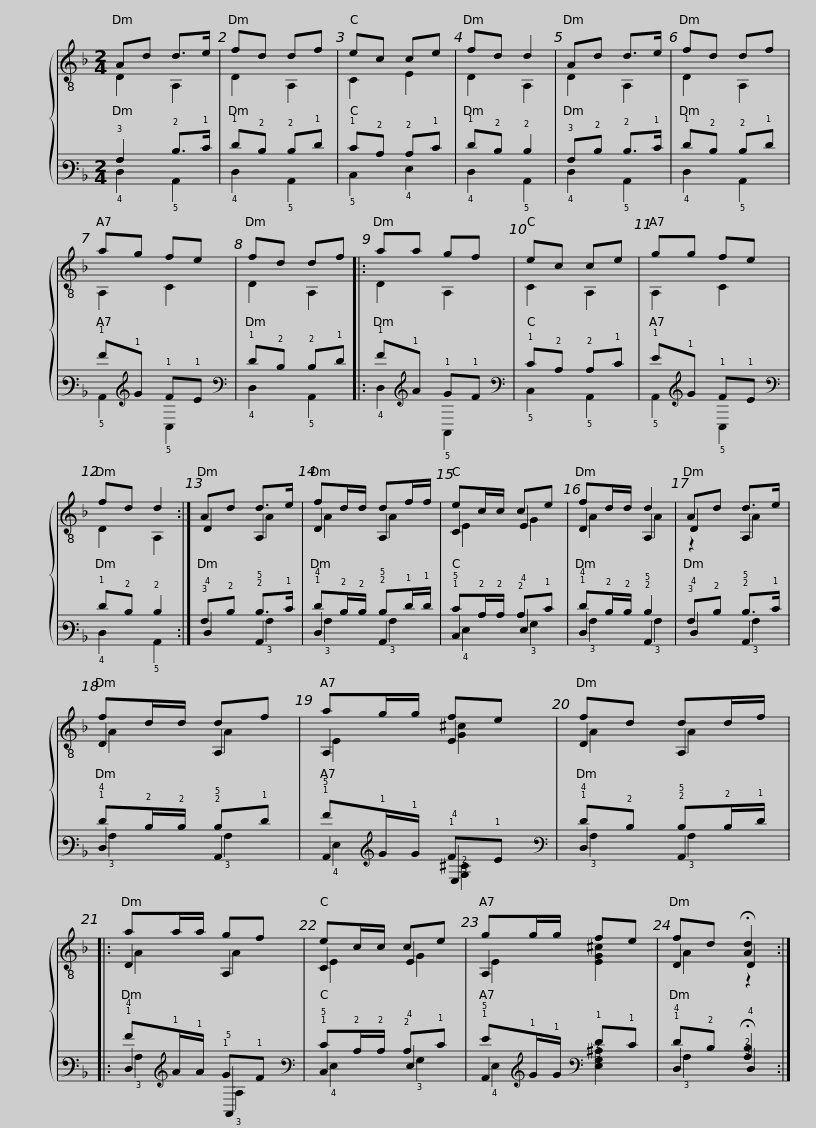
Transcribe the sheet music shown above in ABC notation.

X:1
%%score { ( 1 2 5 ) | ( 3 4 6 ) }
L:1/8
M:2/4
I:linebreak $
K:F
V:1 treble-8
V:2 treble-8
V:5 treble-8
V:3 tab stafflines=6 strings="E2,A2,D3,G3,B3,E4 "
V:4 tab stafflines=6 strings="E2,A2,D3,G3,B3,E4 "
V:6 tab stafflines=6 strings="E2,A2,D3,G3,B3,E4 "
V:1
 Ad d>e | fd df | ec ce | fd d2 | Ad d>e | %5
 fd df | ag fe | fd df |:$ aa gf | ec ce | %10
 gg fe | fd d2 :| Ad d>e | fd/d/ df/f/ | ec/c/ ce | %15
 fd/d/ d2 |$ Ad d>e | fd/d/ df | ag/g/ fe | fd dd/f/ |: %20
 aa/a/ gf | ec/c/ ce | gg/g/ fe |$ fd !fermata![Ad]2 :| %24
V:2
 D2 A,2 | D2 A,2 | C2 E2 | D2 A,2 | D2 A,2 | %5
 D2 A,2 | A,2 C2 | D2 A,2 |:$ D2 A,2 | C2 A,2 | %10
 A,2 C2 | D2 A,2 :| D2 A,2 | D2 A,2 | C2 E2 | %15
 D2 A,2 |$ D2 A,2 | D2 A,2 | A,2 E2 | D2 A,2 |: %20
 D2 A,2 | C2 E2 | A,2 x2 |$ D2 D2 :| %24
V:3
 !3!A,2 !2!D>!1!E | !1!F!2!D !2!D!1!F | !1!E!2!C !2!C!1!E | !1!F!2!D !2!D2 | !3!A,!2!D !2!D>!1!E | %5
 !1!F!2!D !2!D!1!F | !1!A!1!G !1!F!1!E | !1!F!2!D !2!D!1!F |:$ !1!A!1!A !1!G!1!F | !1!E!2!C !2!C!1!E | %10
 !1!G!1!G !1!F!1!E | !1!F!2!D !2!D2 :| !3!A,!2!D !2!D>!1!E | !1!F!2!D/!2!D/ !2!D!1!F/!1!F/ | !1!E!2!C/!2!C/ !2!C!1!E | %15
 !1!F!2!D/!2!D/ !2!D2 |$ !3!A,!2!D !2!D>!1!E | !1!F!2!D/!2!D/ !2!D!1!F | !1!A!1!G/!1!G/ !1!F!1!E | !1!F!2!D !2!D!2!D/!1!F/ |: %20
 !1!A!1!A/!1!A/ !1!G!1!F | !1!E!2!C/!2!C/ !2!C!1!E | !1!G!1!G/!1!G/ !1!F!1!E |$ !1!F!2!D !fermata![!3!A,!2!D]2 :| %24
V:4
 !4!D,2 !5!A,,2 | !4!D,2 !5!A,,2 | !5!C,2 !4!E,2 | !4!D,2 !5!A,,2 | !4!D,2 !5!A,,2 | %5
 !4!D,2 !5!A,,2 | !5!A,,2 !5!C,2 | !4!D,2 !5!A,,2 |:$ !4!D,2 !5!A,,2 | !5!C,2 !5!A,,2 | %10
 !5!A,,2 !5!C,2 | !4!D,2 !5!A,,2 :| !4!D,2 !5!A,,2 | !4!D,2 !5!A,,2 | !5!C,2 !4!E,2 | %15
 !4!D,2 !5!A,,2 |$ !4!D,2 !5!A,,2 | !4!D,2 !5!A,,2 | !5!A,,2 !4!E,2 | !4!D,2 !5!A,,2 |: %20
 !4!D,2 !5!A,,2 | !5!C,2 !4!E,2 | !5!A,,2 x2 |$ !4!D,2 !4!D,2 :| %24
V:5
 x4 | x4 | x4 | x4 | x4 | %5
 x4 | x4 | x4 |:$ x4 | x4 | %10
 x4 | x4 :| x2 A2 | A2 A2 | E2 G2 | %15
 A2 A2 |$ z2 A2 | A2 A2 | E2 [G^c]2 | A2 A2 |: %20
 A2 A2 | E2 G2 | E2 [EG^c]2 |$ A2 z2 :| %24
V:6
 x4 | x4 | x4 | x4 | x4 | %5
 x4 | x4 | x4 |:$ x4 | x4 | %10
 x4 | x4 :| x2 !3!A,2 | !3!A,2 !3!A,2 | !4!E,2 !3!G,2 | %15
 !3!A,2 !3!A,2 |$ x2 !3!A,2 | !3!A,2 !3!A,2 | !4!E,2 [!3!G,!2!^C]2 | !3!A,2 !3!A,2 |: %20
 !3!A,2 !3!A,2 | !4!E,2 !3!G,2 | !4!E,2 [!4!E,!3!G,!2!^C]2 |$ !3!A,2 x2 :| %24
